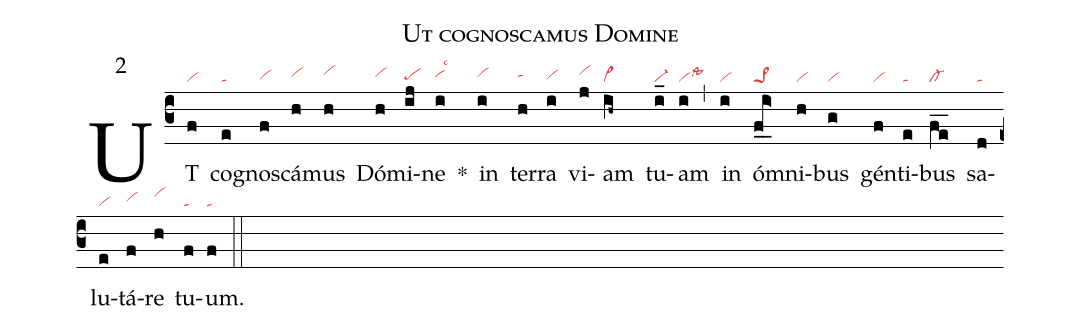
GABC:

name: Ut cognoscamus Domine;
mode: 2;
nabc-lines: 1;
%%
(c3)
UT(f|vi) co(e|ta)gno(f|vihg)scá(h|vihh)mus(h|vihi) Dó(h|vihh)mi(ij|pehg)ne(i|vihhlsc3) *()
in(i|vihh) ter(h|tahh)ra(i|vihg) vi(j|vihi)am(ih~|vi>) tu(i_|vi-)am(i|vilssta3) (,)
in(i|vi) ó(f_i_0>|pe>1)mni(h|vi)bus(g|vi) gén(f|vi)ti(e|ta)bus(fe__|cl-) sa(d|ta)lu(e|vi)tá(f|vihh)re(h|vihj) tu(f|ta)um.(f|ta) (::)
